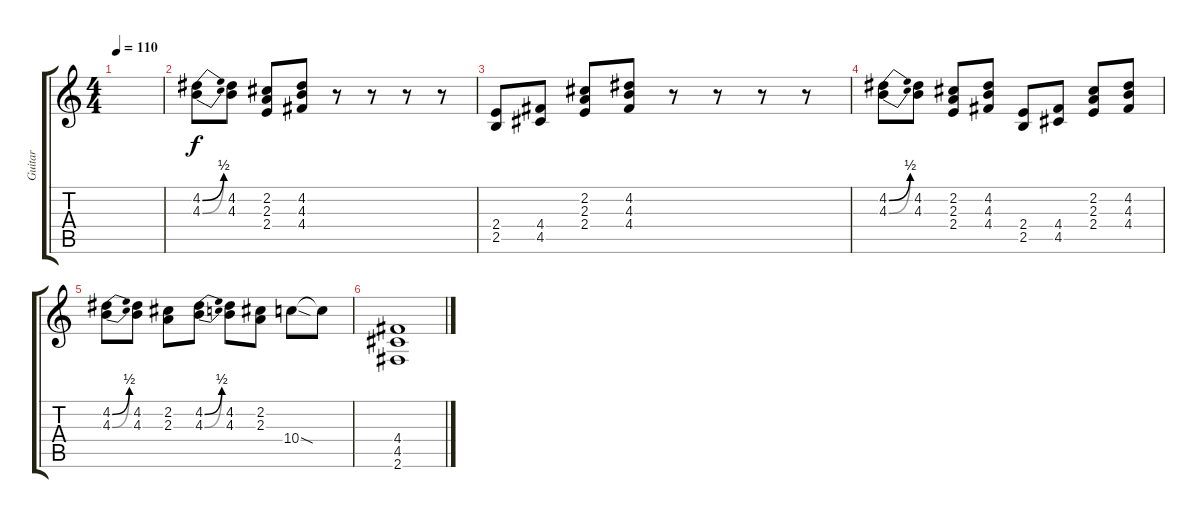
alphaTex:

\track ("Guitar" "Guitar") {instrument distortionguitar}
\staff {score tabs}
\tuning (E4 B3 G3 D3 A2 E2) {hide}
\ts (4 4)
\tempo 110
\clef g2
\ks c
|
(4.2{be (bend 0 0 60 2)} 4.3{be (bend 0 0 60 2)}).8 (4.2 4.3).8 (2.2 2.3 2.4).8 (4.2 4.3 4.4).8 r.8 r.8 r.8 r.8 |
(2.4 2.5).8 (4.4 4.5).8 (2.2 2.3 2.4).8 (4.2 4.3 4.4).8 r.8 r.8 r.8 r.8 |
(4.2{be (bend 0 0 60 2)} 4.3{be (bend 0 0 60 2)}).8 (4.2 4.3).8 (2.2 2.3 2.4).8 (4.2 4.3 4.4).8 (2.4 2.5).8 (4.4 4.5).8 (2.2 2.3 2.4).8 (4.2 4.3 4.4).8 |
(4.2{be (bend 0 0 60 2)} 4.3{be (bend 0 0 60 2)}).8 (4.2 4.3).8 (2.2 2.3).8 (4.2{be (bend 0 0 60 2)} 4.3{be (bend 0 0 60 2)}).8 (4.2 4.3).8 (2.2 2.3).8 10.4{sod}.8 10.4{t}.8 |
(4.4 4.5 2.6).1
